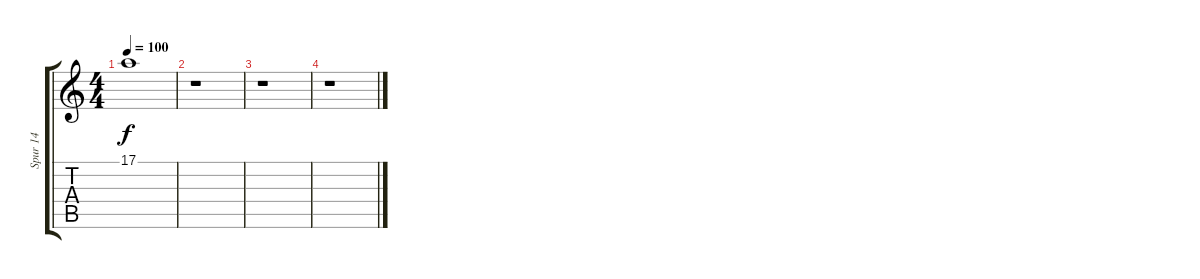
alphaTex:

\track ("Spur 14" "Spur 14") {instrument panflute}
\staff {score tabs}
\tuning (E4 B3 G3 D3 A2 E2) {hide}
\ts (4 4)
\tempo 100
\clef g2
\ks c
17.1{t}.1{dy f} |
r.1 |
r.1 |
r.1
